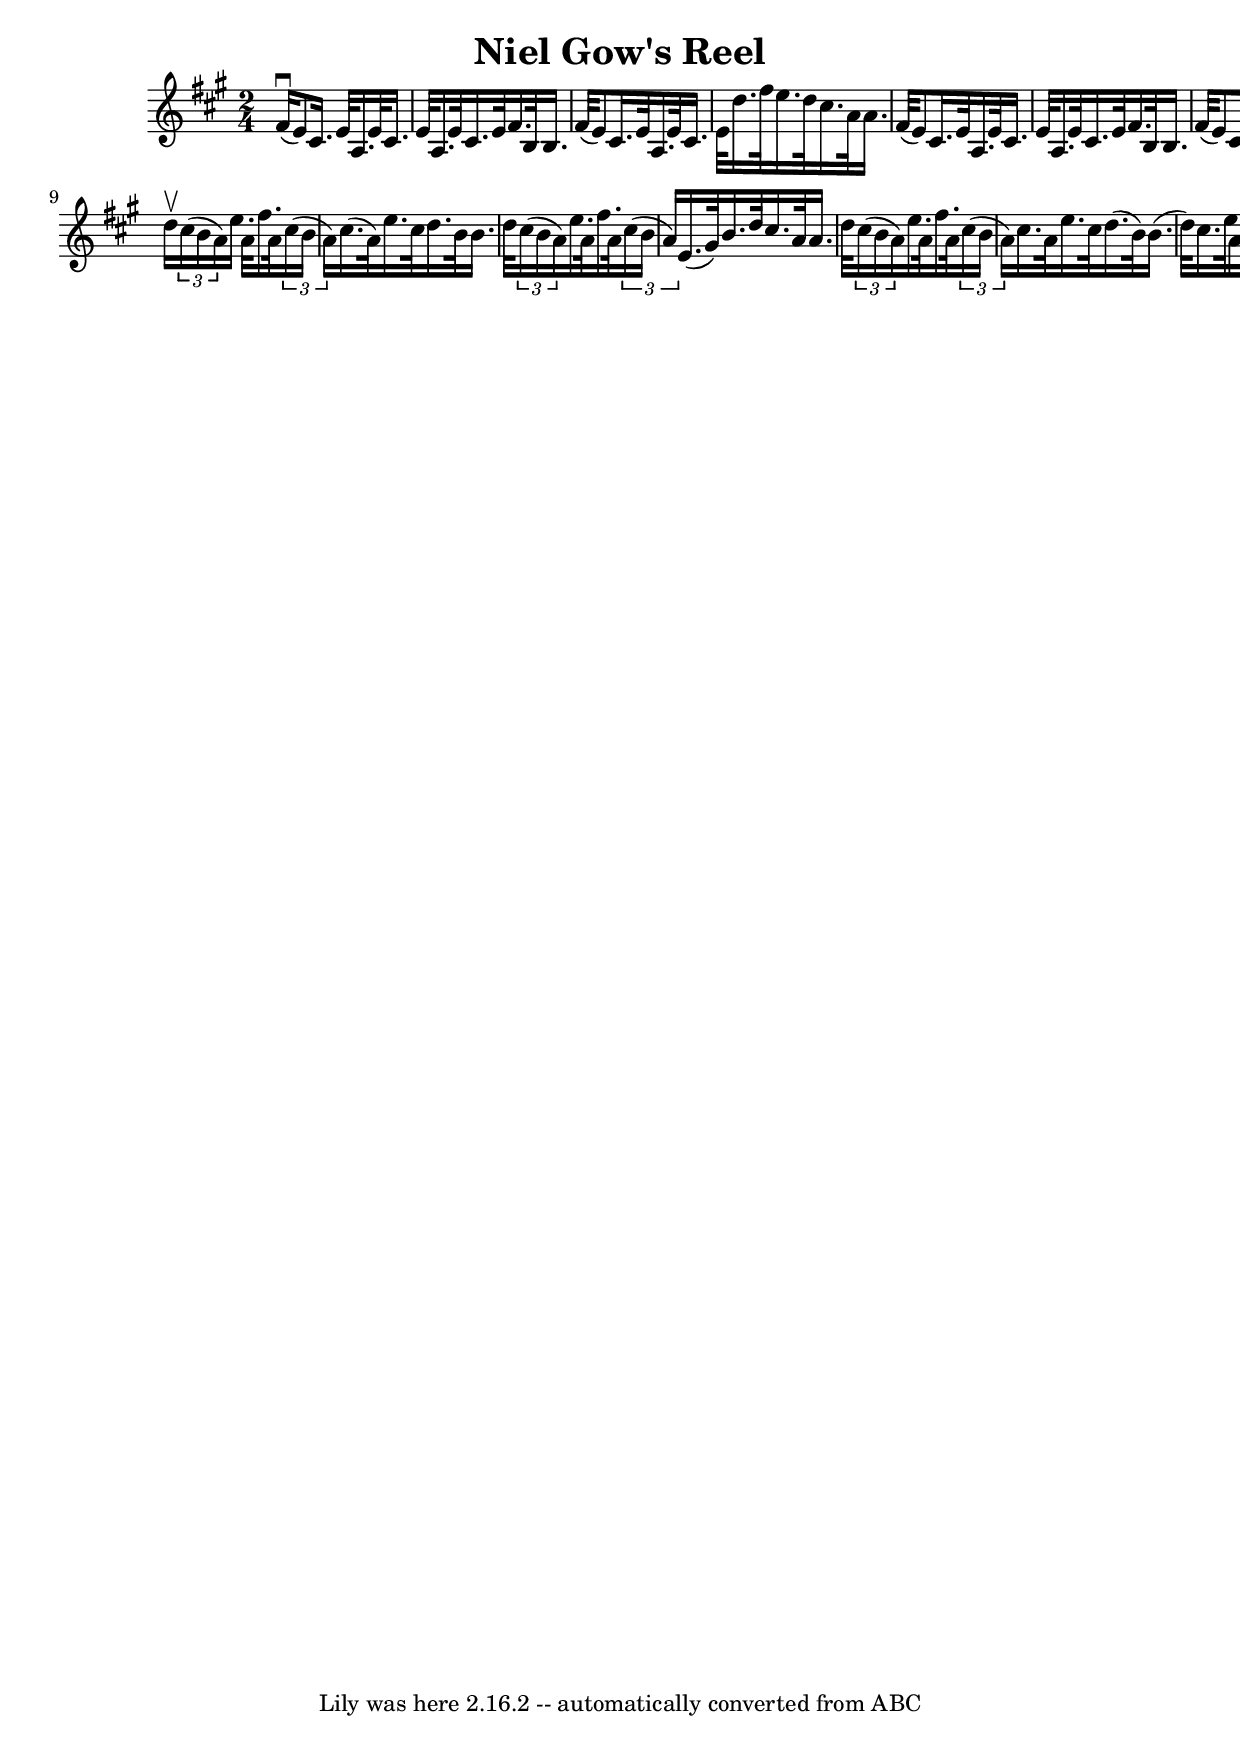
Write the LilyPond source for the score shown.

\version "2.7.40"
\include "Mammoth.ily"
\header {
	%% book = "Ryan's Mammoth Collection"
	crossRefNumber = "1"
	footnotes = ""
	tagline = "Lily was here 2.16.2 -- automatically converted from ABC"
	title = "Niel Gow's Reel"
}
voicedefault =  {


\time 2/4 
\key a \major fis'16^\downbow(|
 e'8) cis'16.    
e'32 a16. e'32 cis'16. e'32  |
 a16. e'32 cis'16.    
e'32 fis'16. b32 b16. fis'32 (|
 e'8) cis'16. e'32 
 a16. e'32 cis'16. e'32  |
 d''16. fis''32 e''16.    
d''32 cis''16. a'32 a'16. fis'32 (|
 e'8) cis'16.   
 e'32 a16. e'32 cis'16. e'32  |
 a16. e'32 cis'16.    
e'32 fis'16. b32 b16. fis'32 (|
 e'8) cis'16. e'32 
 a16. e'32 cis'16. e'32  |
 d''16. fis''32 e''16.    
d''32 cis''16 (a'16) a'16 -. \bar "|." d''16^\upbow |
   
\times 2/3 { cis''16 (b'16 a'16) } e''16. a'32 fis''16.    
a'32    \times 2/3 { cis''16 (b'16 a'16) } |
 cis''16. (
a'32) e''16. cis''32 d''16. b'32 b'16. d''32  |
   
\times 2/3 { cis''16 (b'16 a'16) } e''16. a'32 fis''16.    
a'32    \times 2/3 { cis''16 (b'16 a'16) } |
 e'16. (
gis'32) b'16. d''32 cis''16. a'32 a'16. d''32  |
     
\times 2/3 { cis''16 (b'16 a'16) } e''16. a'32 fis''16.    
a'32    \times 2/3 { cis''16 (b'16 a'16) } |
 cis''16.    
a'32 e''16. cis''32 d''16. (b'32) b'16. (d''32) |
 
 cis''16. e''32 a'16. cis''32 d''16. fis''32 b'16. d''32  
|
 e'16. gis'32 b'16. d''32 cis''16 (a'16) a'16 
-.     \bar "|."   
}

\score{
    <<

	\context Staff="default"
	{
	    \voicedefault 
	}

    >>
	\layout {
	}
	\midi {}
}
